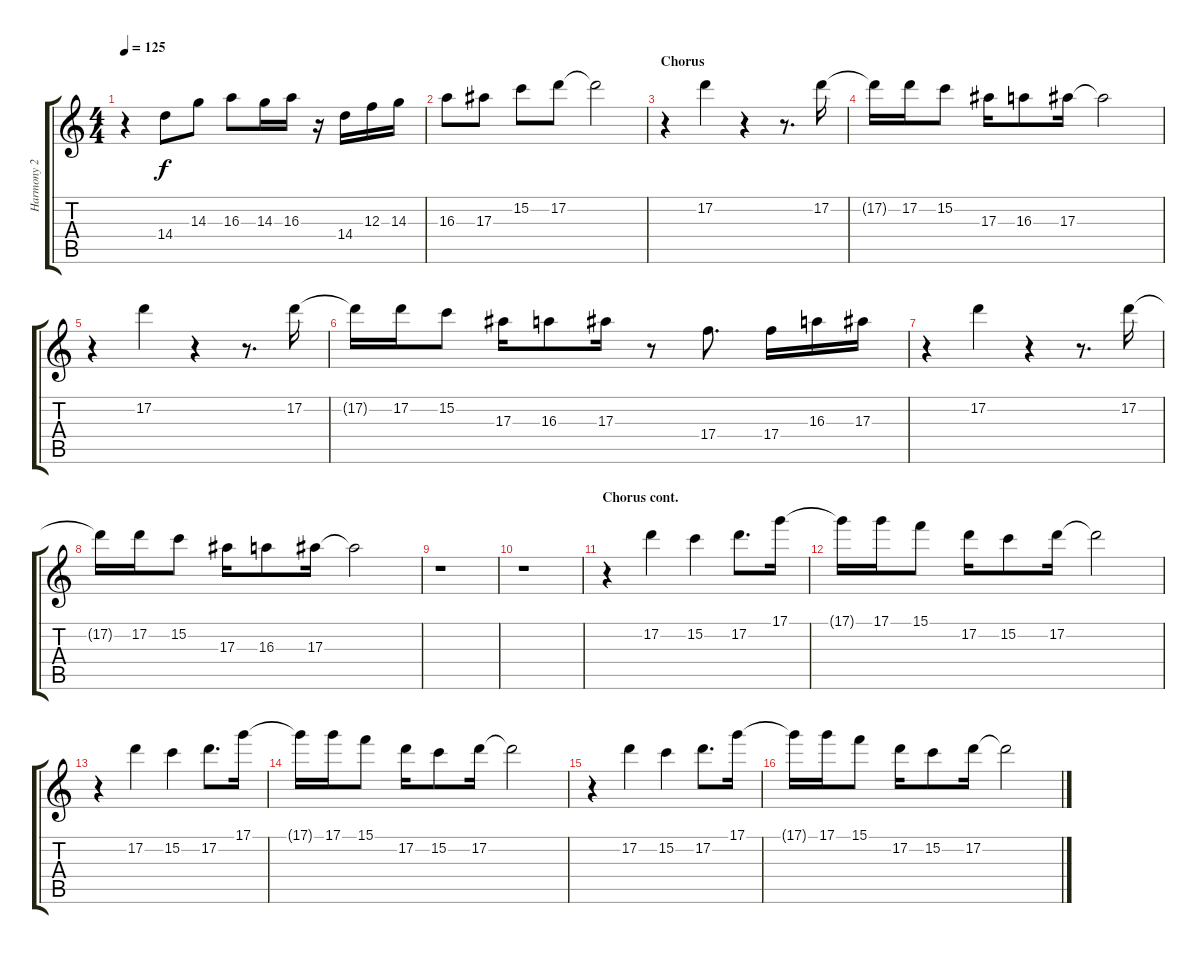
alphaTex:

\track ("Harmony 2" "Harmony 2") {instrument overdrivenguitar}
\staff {score tabs}
\tuning (D4 A3 F3 C3 G2 C2) {hide}
\ts (4 4)
\tempo 125
\clef g2
\ks aminor
r.4{dy f} 14.4.8 14.3.8 16.3.8 14.3.16 16.3.16 r.16 14.4.16 12.3.16 14.3.16 |
16.3.8 17.3.8 15.2.8 17.2.8 17.2{t}.2 |
\section ("" "Chorus")
r.4 17.2.4 r.4 r.8{d} 17.2.16 |
17.2{t}.16 17.2.16 15.2.8 17.3.16 16.3.8 17.3.16 17.3{t}.2 |
r.4 17.2.4 r.4 r.8{d} 17.2.16 |
17.2{t}.16 17.2.16 15.2.8 17.3.16 16.3.8 17.3.16 r.8 17.4.8{d} 17.4.16 16.3.16 17.3.16 |
r.4 17.2.4 r.4 r.8{d} 17.2.16 |
17.2{t}.16 17.2.16 15.2.8 17.3.16 16.3.8 17.3.16 17.3{t}.2 |
r.1 |
r.1 |
\section ("" "Chorus cont.")
r.4 17.2.4 15.2.4 17.2.8{d} 17.1.16 |
17.1{t}.16 17.1.16 15.1.8 17.2.16 15.2.8 17.2.16 17.2{t}.2 |
r.4 17.2.4 15.2.4 17.2.8{d} 17.1.16 |
17.1{t}.16 17.1.16 15.1.8 17.2.16 15.2.8 17.2.16 17.2{t}.2 |
r.4 17.2.4 15.2.4 17.2.8{d} 17.1.16 |
17.1{t}.16 17.1.16 15.1.8 17.2.16 15.2.8 17.2.16 17.2{t}.2
